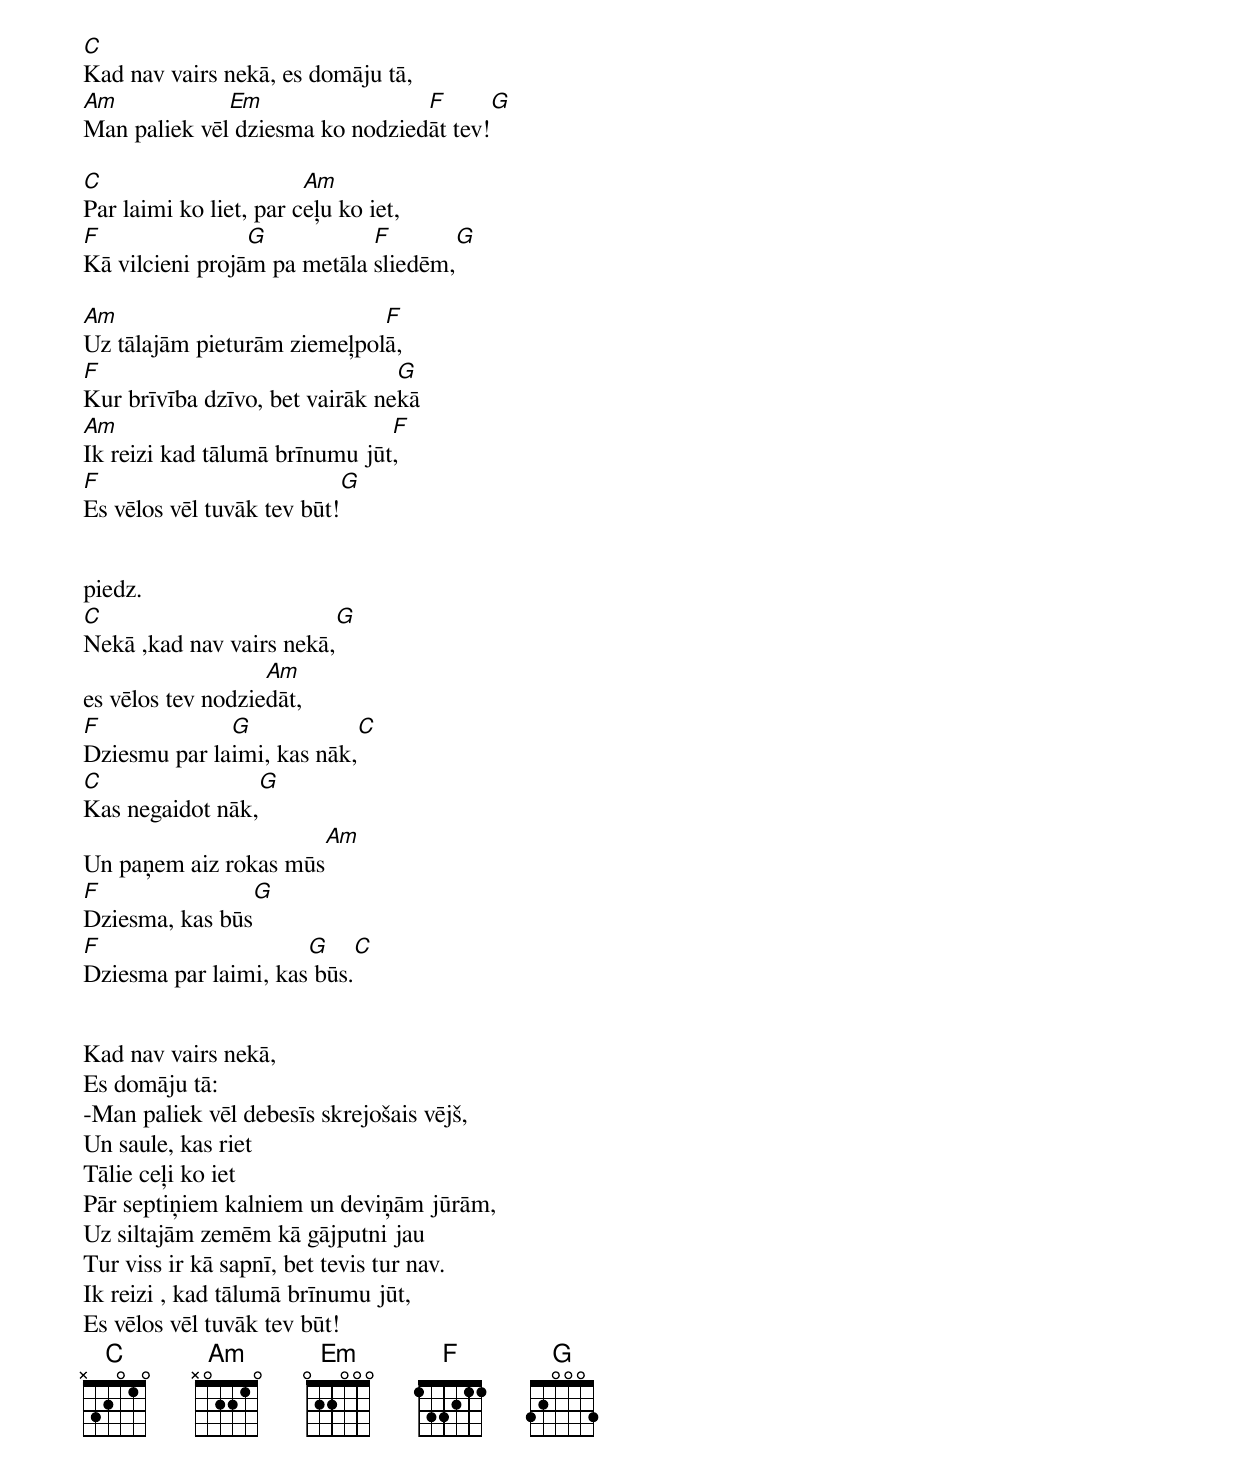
C
Kad nav vairs nekā, es domāju tā,
Am            Em                 F               G
Man paliek vēl dziesma ko nodziedāt tev!

C                       Am
Par laimi ko liet, par ceļu ko iet,
F                G           F           G
Kā vilcieni projām pa metāla sliedēm,

Am                           F
Uz tālajām pieturām ziemeļpolā,
F                               G
Kur brīvība dzīvo, bet vairāk nekā
Am                             F
Ik reizi kad tālumā brīnumu jūt,
F                              G
Es vēlos vēl tuvāk tev būt!


piedz.
C                             G
Nekā ,kad nav vairs nekā,
                   Am
es vēlos tev nodziedāt,
F             G               C
Dziesmu par laimi, kas nāk,
C                 G
Kas negaidot nāk,
                         Am
Un paņem aiz rokas mūs
F                    G
Dziesma, kas būs
F                     G          C
Dziesma par laimi, kas būs.


Kad nav vairs nekā,
Es domāju tā:
-Man paliek vēl debesīs skrejošais vējš,
Un saule, kas riet
Tālie ceļi ko iet
Pār septiņiem kalniem un deviņām jūrām,
Uz siltajām zemēm kā gājputni jau
Tur viss ir kā sapnī, bet tevis tur nav.
Ik reizi , kad tālumā brīnumu jūt,
Es vēlos vēl tuvāk tev būt!
